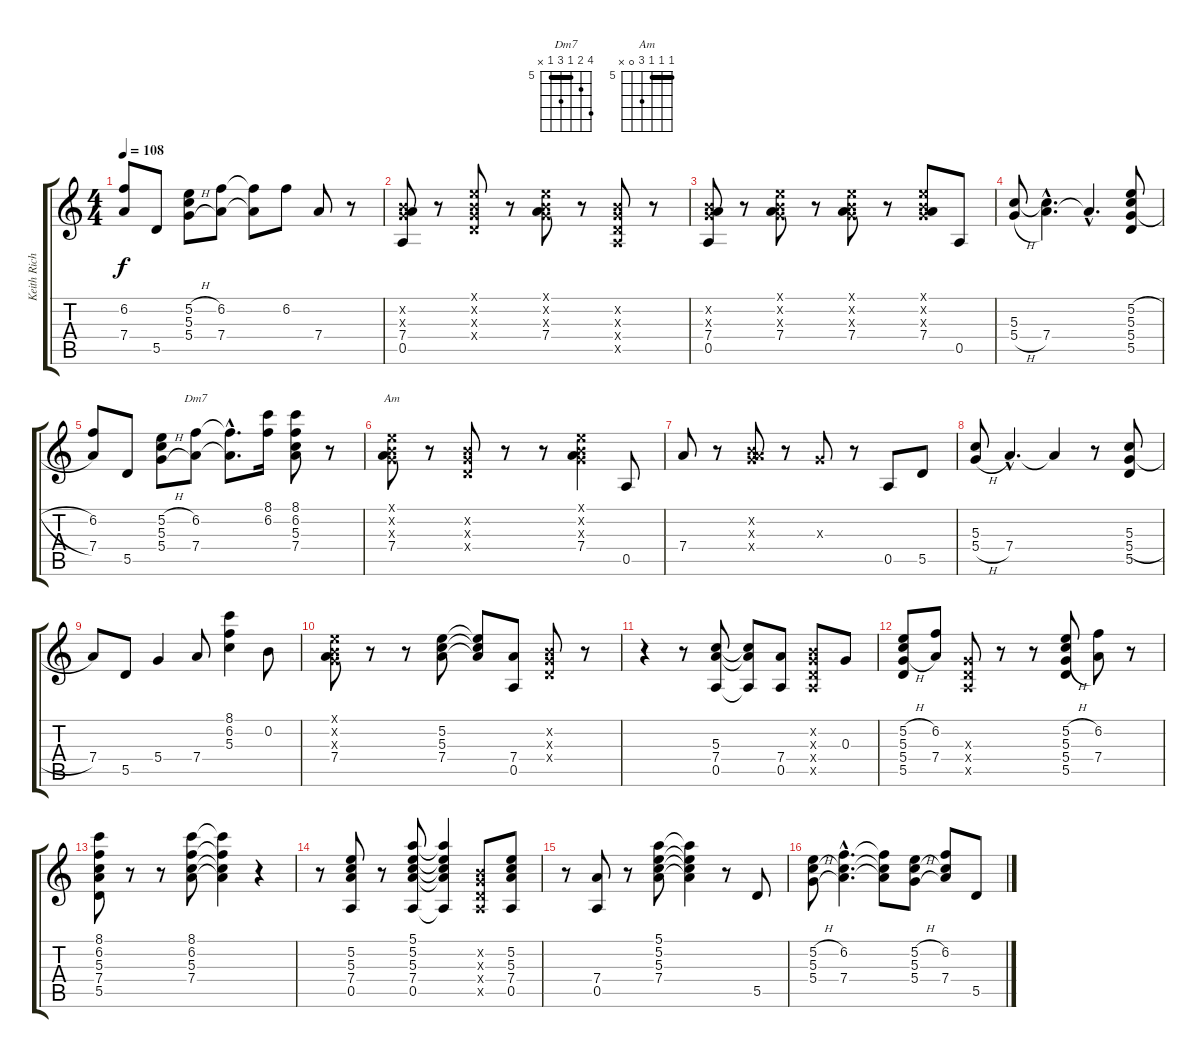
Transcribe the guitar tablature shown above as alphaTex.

\track ("Keith Richards" "Keith Rich") {instrument electricguitarjazz}
\staff {score tabs}
\tuning (E4 B3 G3 D3 A2 E2) {hide}
\chord ("Dm7" 8 6 5 7 5 x) {firstfret 5 barre 5}
\chord ("Am" 5 5 5 7 0 x) {firstfret 5 barre 5}
\ts (4 4)
\tempo 108
\clef g2
\ks c
(6.2 7.4).8{dy f} 5.5.8 (5.2{h} 5.3 5.4{h}).8 (6.2 7.4).8 (6.2{t} 7.4{t}).8 6.2.8 7.4.8 r.8 |
(0.2{x} 0.3{x} 7.4 0.5).8 r.8 (0.1{x} 0.2{x} 0.3{x} 0.4{x}).8 r.8 (0.1{x} 0.2{x} 0.3{x} 7.4).8 r.8 (0.2{x} 0.3{x} 0.4{x} 0.5{x}).8 r.8 |
(0.2{x} 0.3{x} 7.4 0.5).8 r.8 (0.1{x} 0.2{x} 0.3{x} 7.4).8 r.8 (0.1{x} 0.2{x} 0.3{x} 7.4).8 r.8 (0.1{x} 0.2{x} 0.3{x} 7.4).8 0.5.8 |
(5.3 5.4{h}).8 (5.3{hac t} 7.4{hac}).4{d} 7.4{hac t}.4{d} (5.2{h} 5.3 5.4{h} 5.5).8 |
(6.2 7.4).8 5.5.8 (5.2{h} 5.3 5.4{h}).8 (6.2 7.4).8{ch "Dm7"} (6.2{hac t} 7.4{hac t}).8{d} (8.1 6.2).16 (8.1 6.2 5.3 7.4).8 r.8 |
(0.1{x} 0.2{x} 0.3{x} 7.4).8{ch "Am"} r.8 (0.2{x} 0.3{x} 0.4{x}).8 r.8 r.8 (0.1{x} 0.2{x} 0.3{x} 7.4).4 0.5.8 |
7.4.8 r.8 (0.2{x} 0.3{x} 7.4{x}).8 r.8 0.3{x}.8 r.8 0.5.8 5.5.8 |
(5.3 5.4{h}).8 7.4{hac}.4{d} 7.4{t}.4 r.8 (5.3 5.4{h} 5.5).8 |
7.4.8 5.5.8 5.4.4 7.4.8 (8.1 6.2 5.3).4 0.2.8 |
(0.1{x} 0.2{x} 0.3{x} 7.4).8 r.8 r.8 (5.2 5.3 7.4).8 (5.2{t} 5.3{t} 7.4{t}).8 (7.4 0.5).8 (0.2{x} 0.3{x} 0.4{x}).8 r.8 |
r.4 r.8 (5.3 7.4 0.5).8 (5.3{t} 7.4{t} 0.5{t}).8 (7.4 0.5).8 (0.2{x} 0.3{x} 0.4{x} 0.5{x}).8 0.3.8 |
(5.2{h} 5.3 5.4{h} 5.5).8 (6.2 7.4).8 (0.3{x} 0.4{x} 0.5{x}).8 r.8 r.8 (5.2{h} 5.3 5.4{h} 5.5).8 (6.2 7.4).8 r.8 |
(8.1 6.2 5.3 7.4 5.5).8 r.8 r.8 (8.1 6.2 5.3 7.4).8 (8.1{t} 6.2{t} 5.3{t} 7.4{t}).4 r.4 |
r.8 (5.2 5.3 7.4 0.5).8 r.8 (5.1 5.2 5.3 7.4 0.5).8 (5.1{t} 5.2{t} 5.3{t} 7.4{t} 0.5{t}).4 (0.2{x} 0.3{x} 0.4{x} 0.5{x}).8 (5.2 5.3 7.4 0.5).8 |
r.8 (7.4 0.5).8 r.8 (5.1 5.2 5.3 7.4).8 (5.1{t} 5.2{t} 5.3{t} 7.4{t}).4 r.8 5.5.8 |
(5.2{h} 5.3 5.4{h}).8 (6.2{hac} 5.3{hac t} 7.4{hac}).4{d} (6.2{t} 5.3{t} 7.4{t}).8 (5.2{h} 5.3 5.4{h}).8 (6.2 5.3{t} 7.4).8 5.5.8
